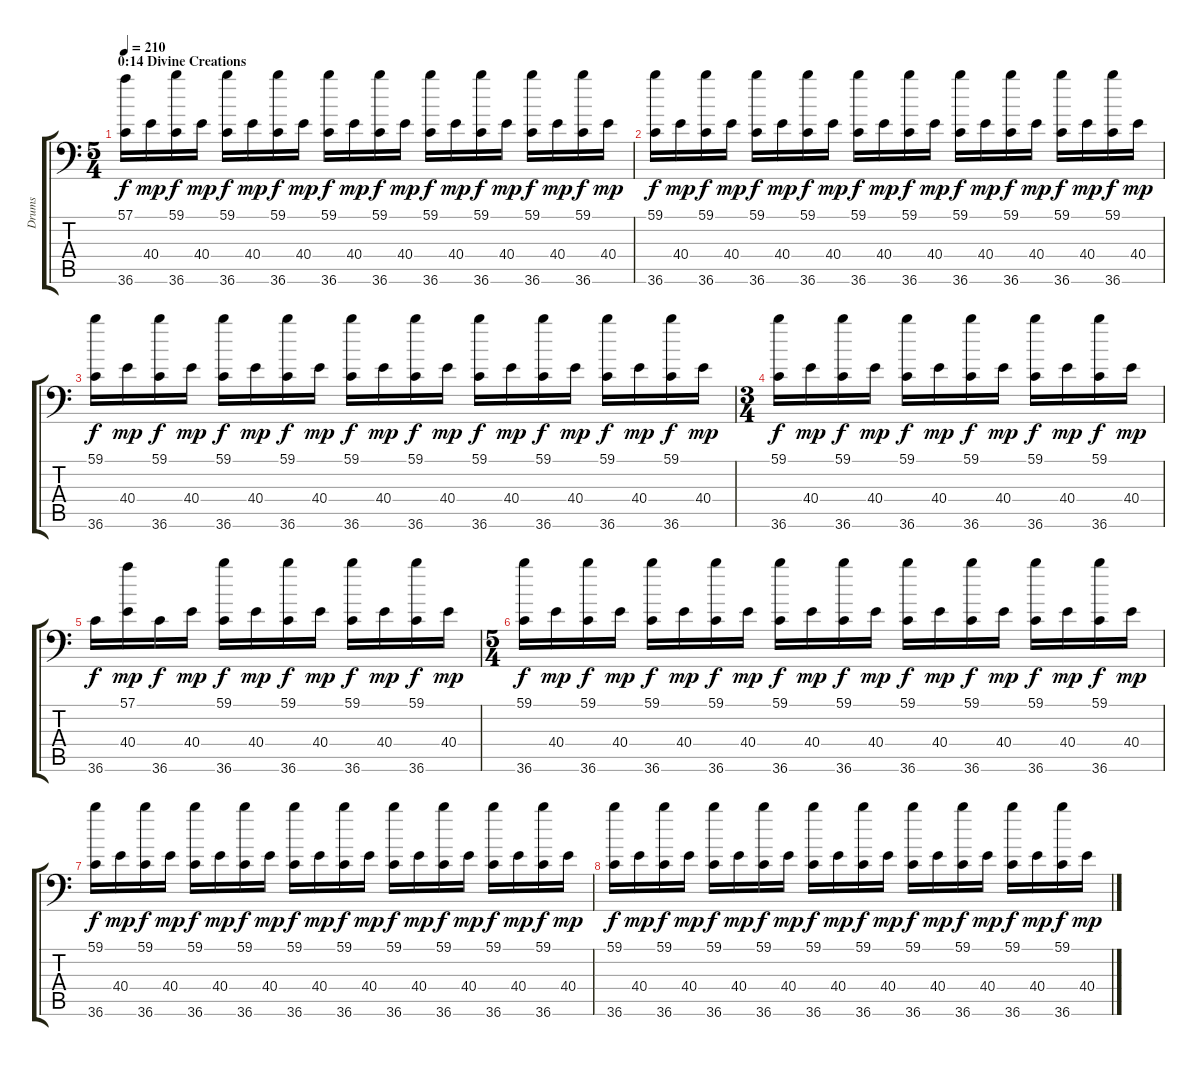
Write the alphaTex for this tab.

\track ("Drums" "Drums") {instrument acousticgrandpiano}
\staff {score tabs}
\tuning (C-1 C-1 C-1 C-1 C-1 C-1) {hide}
\ts (5 4)
\section ("" "0:14 Divine Creations")
\tempo 210
\clef f4
\ks c
(57.1 36.6).16{dy f} 40.4.16{dy mp} (59.1 36.6).16{dy f} 40.4.16{dy mp} (59.1 36.6).16{dy f} 40.4.16{dy mp} (59.1 36.6).16{dy f} 40.4.16{dy mp} (59.1 36.6).16{dy f} 40.4.16{dy mp} (59.1 36.6).16{dy f} 40.4.16{dy mp} (59.1 36.6).16{dy f} 40.4.16{dy mp} (59.1 36.6).16{dy f} 40.4.16{dy mp} (59.1 36.6).16{dy f} 40.4.16{dy mp} (59.1 36.6).16{dy f} 40.4.16{dy mp} |
(59.1 36.6).16{dy f} 40.4.16{dy mp} (59.1 36.6).16{dy f} 40.4.16{dy mp} (59.1 36.6).16{dy f} 40.4.16{dy mp} (59.1 36.6).16{dy f} 40.4.16{dy mp} (59.1 36.6).16{dy f} 40.4.16{dy mp} (59.1 36.6).16{dy f} 40.4.16{dy mp} (59.1 36.6).16{dy f} 40.4.16{dy mp} (59.1 36.6).16{dy f} 40.4.16{dy mp} (59.1 36.6).16{dy f} 40.4.16{dy mp} (59.1 36.6).16{dy f} 40.4.16{dy mp} |
(59.1 36.6).16{dy f} 40.4.16{dy mp} (59.1 36.6).16{dy f} 40.4.16{dy mp} (59.1 36.6).16{dy f} 40.4.16{dy mp} (59.1 36.6).16{dy f} 40.4.16{dy mp} (59.1 36.6).16{dy f} 40.4.16{dy mp} (59.1 36.6).16{dy f} 40.4.16{dy mp} (59.1 36.6).16{dy f} 40.4.16{dy mp} (59.1 36.6).16{dy f} 40.4.16{dy mp} (59.1 36.6).16{dy f} 40.4.16{dy mp} (59.1 36.6).16{dy f} 40.4.16{dy mp} |
\ts (3 4)
(59.1 36.6).16{dy f} 40.4.16{dy mp} (59.1 36.6).16{dy f} 40.4.16{dy mp} (59.1 36.6).16{dy f} 40.4.16{dy mp} (59.1 36.6).16{dy f} 40.4.16{dy mp} (59.1 36.6).16{dy f} 40.4.16{dy mp} (59.1 36.6).16{dy f} 40.4.16{dy mp} |
36.6.16{dy f} (57.1 40.4).16{dy mp} 36.6.16{dy f} 40.4.16{dy mp} (59.1 36.6).16{dy f} 40.4.16{dy mp} (59.1 36.6).16{dy f} 40.4.16{dy mp} (59.1 36.6).16{dy f} 40.4.16{dy mp} (59.1 36.6).16{dy f} 40.4.16{dy mp} |
\ts (5 4)
(59.1 36.6).16{dy f} 40.4.16{dy mp} (59.1 36.6).16{dy f} 40.4.16{dy mp} (59.1 36.6).16{dy f} 40.4.16{dy mp} (59.1 36.6).16{dy f} 40.4.16{dy mp} (59.1 36.6).16{dy f} 40.4.16{dy mp} (59.1 36.6).16{dy f} 40.4.16{dy mp} (59.1 36.6).16{dy f} 40.4.16{dy mp} (59.1 36.6).16{dy f} 40.4.16{dy mp} (59.1 36.6).16{dy f} 40.4.16{dy mp} (59.1 36.6).16{dy f} 40.4.16{dy mp} |
(59.1 36.6).16{dy f} 40.4.16{dy mp} (59.1 36.6).16{dy f} 40.4.16{dy mp} (59.1 36.6).16{dy f} 40.4.16{dy mp} (59.1 36.6).16{dy f} 40.4.16{dy mp} (59.1 36.6).16{dy f} 40.4.16{dy mp} (59.1 36.6).16{dy f} 40.4.16{dy mp} (59.1 36.6).16{dy f} 40.4.16{dy mp} (59.1 36.6).16{dy f} 40.4.16{dy mp} (59.1 36.6).16{dy f} 40.4.16{dy mp} (59.1 36.6).16{dy f} 40.4.16{dy mp} |
(59.1 36.6).16{dy f} 40.4.16{dy mp} (59.1 36.6).16{dy f} 40.4.16{dy mp} (59.1 36.6).16{dy f} 40.4.16{dy mp} (59.1 36.6).16{dy f} 40.4.16{dy mp} (59.1 36.6).16{dy f} 40.4.16{dy mp} (59.1 36.6).16{dy f} 40.4.16{dy mp} (59.1 36.6).16{dy f} 40.4.16{dy mp} (59.1 36.6).16{dy f} 40.4.16{dy mp} (59.1 36.6).16{dy f} 40.4.16{dy mp} (59.1 36.6).16{dy f} 40.4.16{dy mp}
